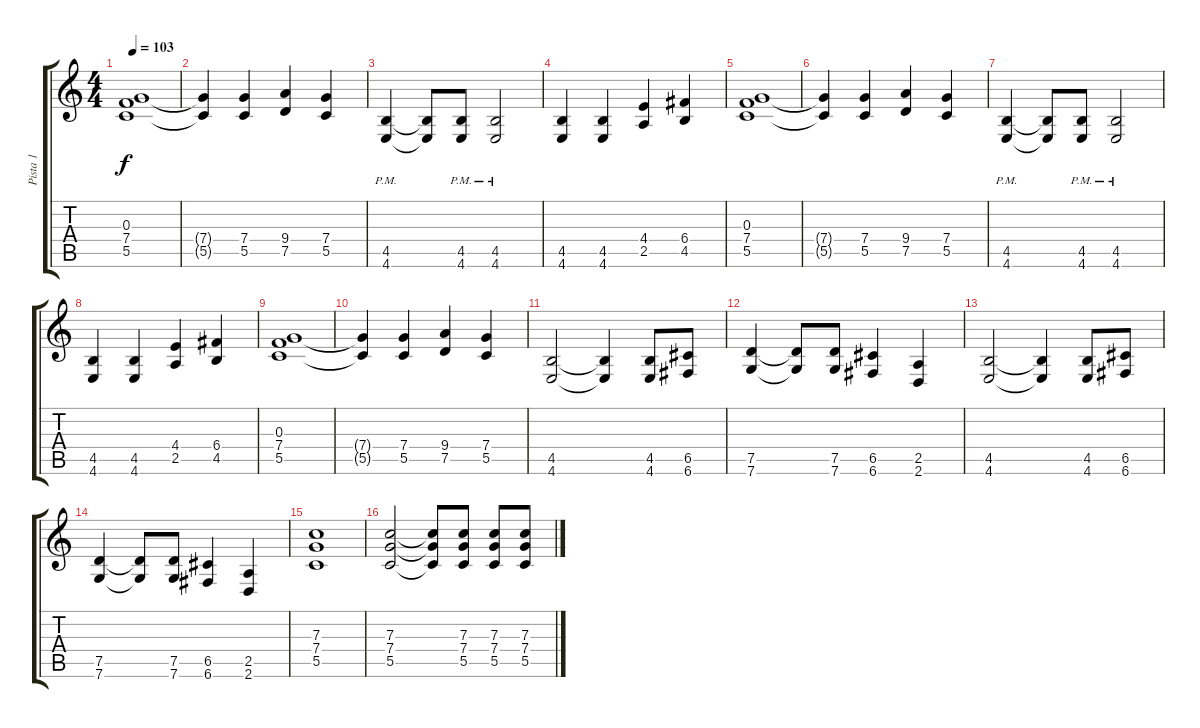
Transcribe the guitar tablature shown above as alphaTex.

\track ("Pista 1" "Pista 1") {instrument distortionguitar}
\staff {score tabs}
\tuning (D4 A3 F3 C3 G2 C2) {hide}
\ts (4 4)
\tempo 103
\clef g2
\ks c
(0.3 7.4 5.5).1{dy f} |
(7.4{t} 5.5{t}).4 (7.4 5.5).4 (9.4 7.5).4 (7.4 5.5).4 |
(4.5{pm} 4.6{pm}).4 (4.5{t} 4.6{t}).8 (4.5{pm} 4.6{pm}).8 (4.5{pm} 4.6{pm}).2 |
(4.5 4.6).4 (4.5 4.6).4 (4.4 2.5).4 (6.4 4.5).4 |
(0.3 7.4 5.5).1 |
(7.4{t} 5.5{t}).4 (7.4 5.5).4 (9.4 7.5).4 (7.4 5.5).4 |
(4.5{pm} 4.6{pm}).4 (4.5{t} 4.6{t}).8 (4.5{pm} 4.6{pm}).8 (4.5{pm} 4.6{pm}).2 |
(4.5 4.6).4 (4.5 4.6).4 (4.4 2.5).4 (6.4 4.5).4 |
(0.3 7.4 5.5).1 |
(7.4{t} 5.5{t}).4 (7.4 5.5).4 (9.4 7.5).4 (7.4 5.5).4 |
(4.5 4.6).2 (4.5{t} 4.6{t}).4 (4.5 4.6).8 (6.5 6.6).8 |
(7.5 7.6).4 (7.5{t} 7.6{t}).8 (7.5 7.6).8 (6.5 6.6).4 (2.5 2.6).4 |
(4.5 4.6).2 (4.5{t} 4.6{t}).4 (4.5 4.6).8 (6.5 6.6).8 |
(7.5 7.6).4 (7.5{t} 7.6{t}).8 (7.5 7.6).8 (6.5 6.6).4 (2.5 2.6).4 |
(7.3 7.4 5.5).1 |
(7.3 7.4 5.5).2 (7.3{t} 7.4{t} 5.5{t}).8 (7.3 7.4 5.5).8 (7.3 7.4 5.5).8 (7.3 7.4 5.5).8
